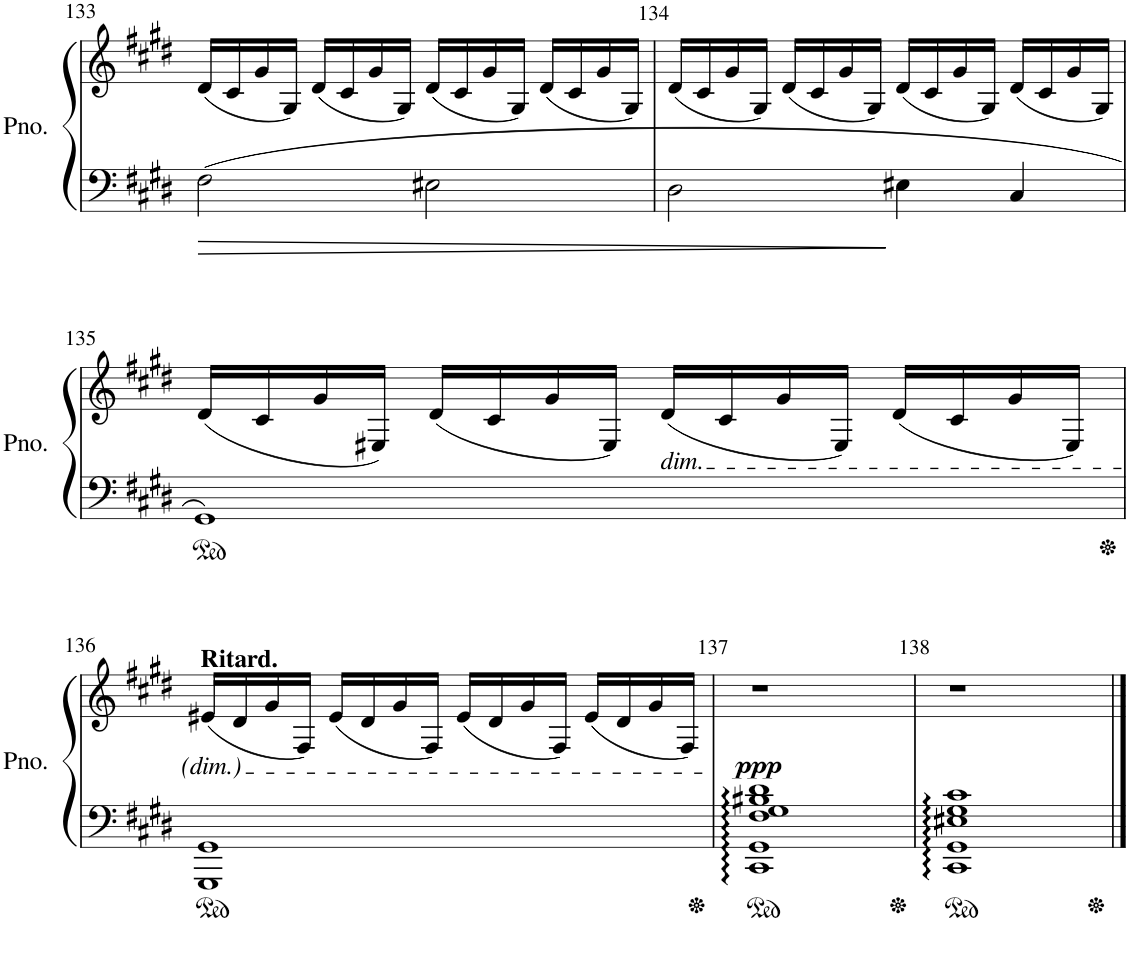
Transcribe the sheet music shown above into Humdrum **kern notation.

**kern	**kern	**dynam
*part1	*part1	*part1
*staff2	*staff1	*staff1/2
*I"Piano	*	*
*I'Pno.	*	*
!!LO:PB:g=z
*clefF4	*clefG2	*
*k[f#c#g#d#]	*k[f#c#g#d#]	*
*M2/2	*M2/2	*
*met(c|)	*met(c|)	*
=133	=133	=133
2F#\	(16d#/LL	.
.	16c#/	.
.	16g#/	.
.	16G#/JJ)	.
.	(16d#/LL	.
.	16c#/	.
.	16g#/	.
.	16G#/JJ)	.
2E#X\	(16d#/LL	.
.	16c#/	.
.	16g#/	.
.	16G#/JJ)	.
.	(16d#/LL	.
.	16c#/	.
.	16g#/	.
.	16G#/JJ)	.
=134	=134	=134
2D#\	(16d#/LL	.
.	16c#/	.
.	16g#/	.
.	16G#/JJ)	.
.	(16d#/LL	.
.	16c#/	.
.	16g#/	.
.	16G#/JJ)	.
4E#X\	(16d#/LL	.
.	16c#/	.
.	16g#/	.
.	16G#/JJ)	.
4C#/	(16d#/LL	.
.	16c#/	.
.	16g#/	.
.	16G#/JJ)	.
!!LO:LB:g=z
=135	=135	=135
1GG#	(16d#/LL	.
.	16c#/	.
.	16g#/	.
.	16E#X/JJ)	.
.	(16d#/LL	.
.	16c#/	.
.	16g#/	.
.	16E#/JJ)	.
!	!LO:TX:b:i:t=dim.	!
.	(16d#/LL	.
.	16c#/	.
.	16g#/	.
.	16E#/JJ)	.
.	(16d#/LL	.
.	16c#/	.
.	16g#/	.
.	16E#/JJ)	.
!!LO:LB:g=z
=136	=136	=136
!	!LO:TX:a:B:t=Ritard.	!
1GGG# 1GG#	(16e#X/LL	.
.	16d#/	.
.	16g#/	.
.	16F#/JJ)	.
.	(16e#/LL	.
.	16d#/	.
.	16g#/	.
.	16F#/JJ)	.
.	(16e#/LL	.
.	16d#/	.
.	16g#/	.
.	16F#/JJ)	.
.	(16e#/LL	.
.	16d#/	.
.	16g#/	.
.	16F#/JJ)	.
=137	=137	=137
!	!	!LO:DY:b
1CC# 1GG# 1F# 1G# 1B#X 1d#	1r	ppp
=138	=138	=138
1CC#;< 1GG#;< 1E#X;< 1G#;< 1c#;<	1r	.
==	==	==
*-	*-	*-
